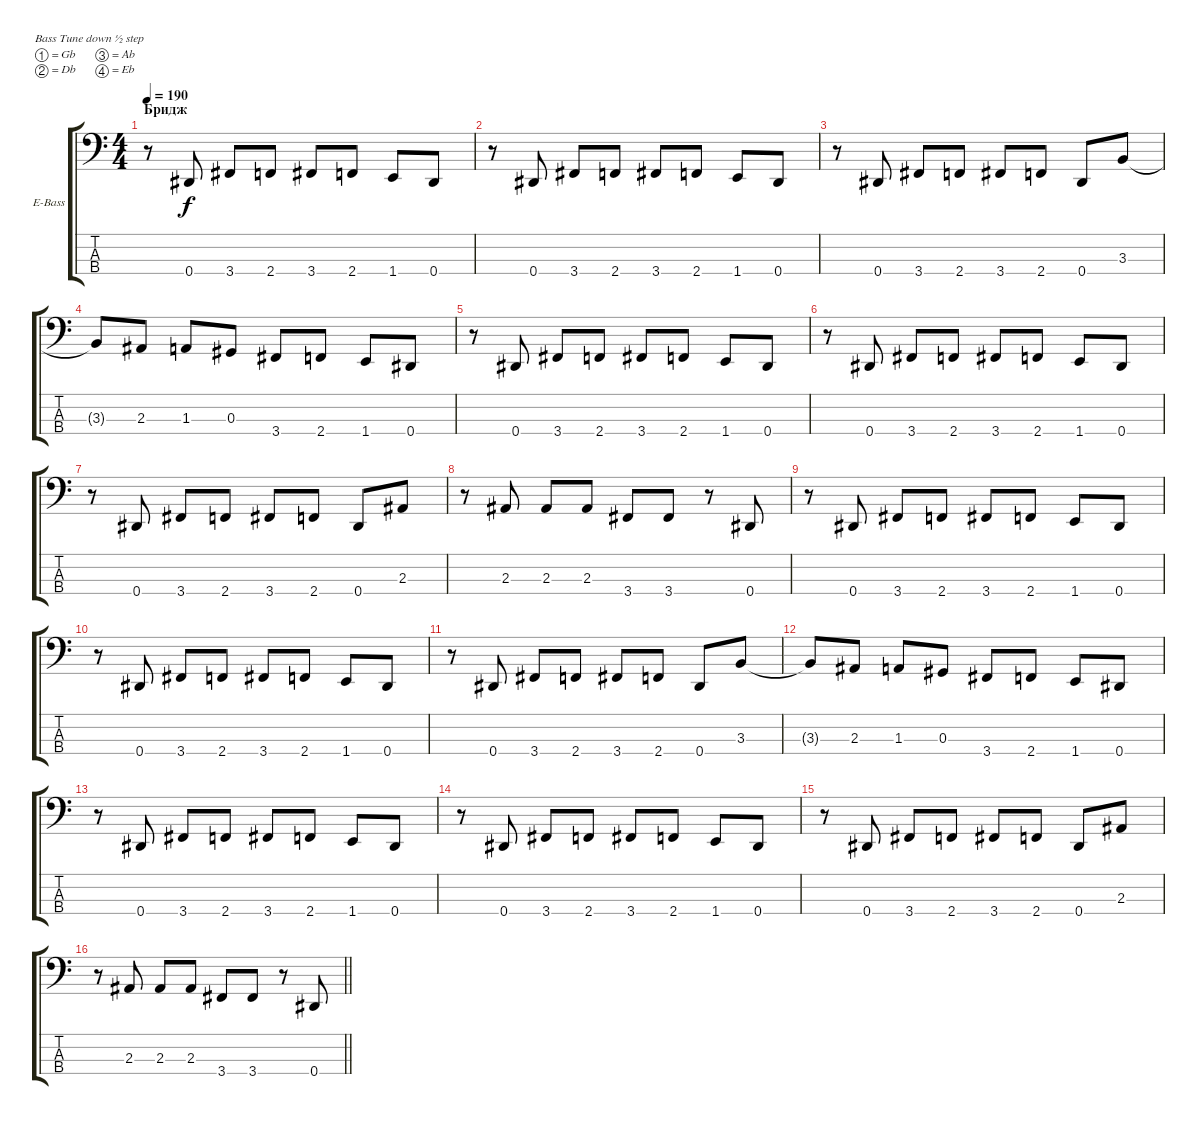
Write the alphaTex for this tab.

\bracketExtendMode groupsimilarinstruments
\firstSystemTrackNameOrientation horizontal
\otherSystemsTrackNameOrientation horizontal
\track ("Виталий Дубинин" "E-Bass") {instrument electricbassfinger}
\staff {score tabs}
\tuning (Gb2 Db2 Ab1 Eb1)
\ts (4 4)
\section ("" "Бридж")
\tempo 190
\clef f4
\ks c
r.8{dy f} 0.4.8 3.4.8 2.4.8 3.4.8 2.4.8 1.4.8 0.4.8 |
r.8 0.4.8 3.4.8 2.4.8 3.4.8 2.4.8 1.4.8 0.4.8 |
r.8 0.4.8 3.4.8 2.4.8 3.4.8 2.4.8 0.4.8 3.3.8 |
3.3{t}.8 2.3.8 1.3.8 0.3.8 3.4.8 2.4.8 1.4.8 0.4.8 |
r.8 0.4.8 3.4.8 2.4.8 3.4.8 2.4.8 1.4.8 0.4.8 |
r.8 0.4.8 3.4.8 2.4.8 3.4.8 2.4.8 1.4.8 0.4.8 |
r.8 0.4.8 3.4.8 2.4.8 3.4.8 2.4.8 0.4.8 2.3.8 |
r.8 2.3.8 2.3.8 2.3.8 3.4.8 3.4.8 r.8 0.4.8 |
r.8 0.4.8 3.4.8 2.4.8 3.4.8 2.4.8 1.4.8 0.4.8 |
r.8 0.4.8 3.4.8 2.4.8 3.4.8 2.4.8 1.4.8 0.4.8 |
r.8 0.4.8 3.4.8 2.4.8 3.4.8 2.4.8 0.4.8 3.3.8 |
3.3{t}.8 2.3.8 1.3.8 0.3.8 3.4.8 2.4.8 1.4.8 0.4.8 |
r.8 0.4.8 3.4.8 2.4.8 3.4.8 2.4.8 1.4.8 0.4.8 |
r.8 0.4.8 3.4.8 2.4.8 3.4.8 2.4.8 1.4.8 0.4.8 |
r.8 0.4.8 3.4.8 2.4.8 3.4.8 2.4.8 0.4.8 2.3.8 |
\barLineRight lightlight
r.8 2.3.8 2.3.8 2.3.8 3.4.8 3.4.8 r.8 0.4.8
